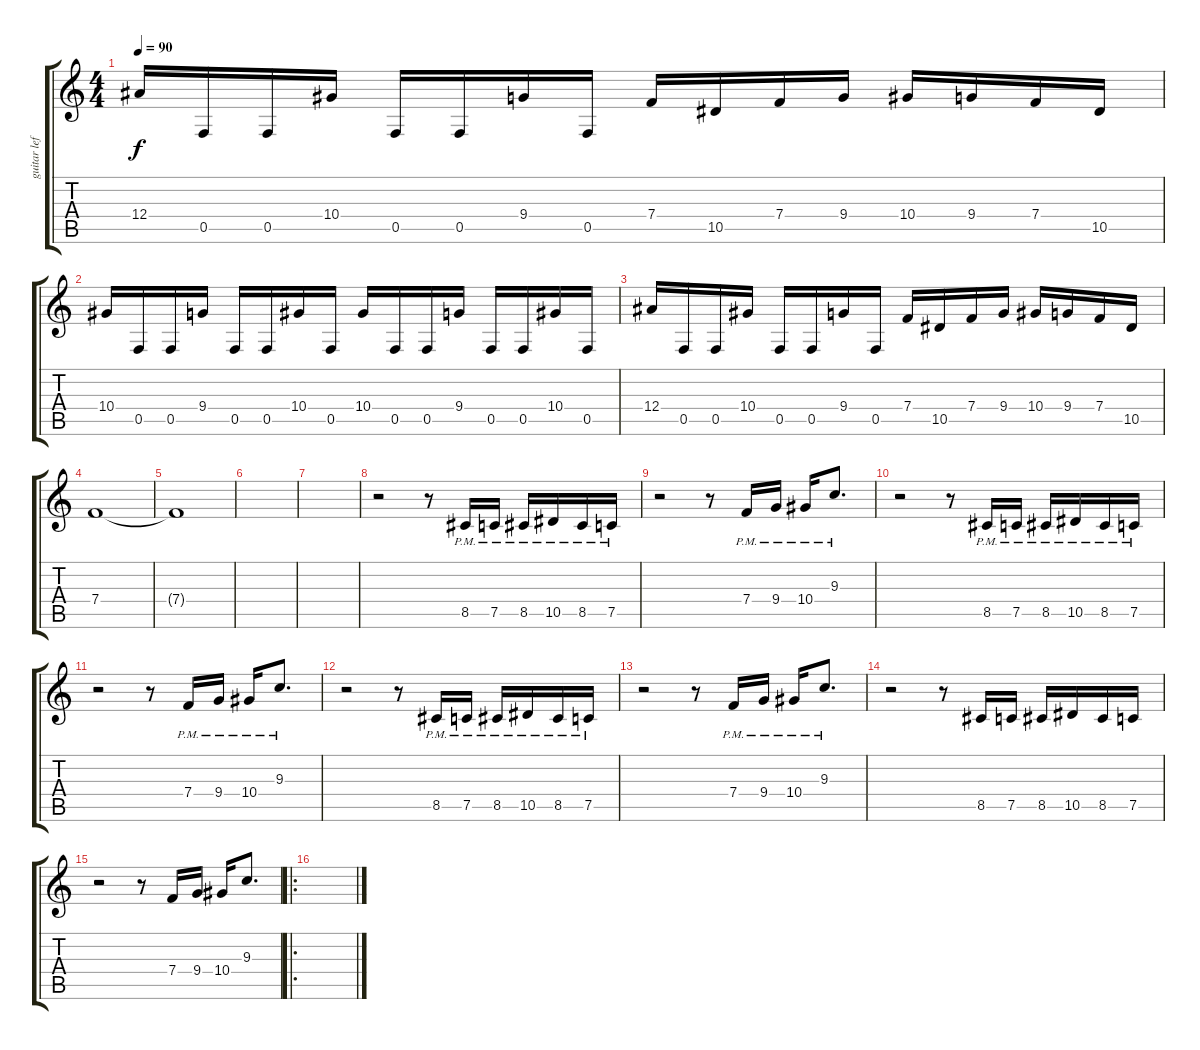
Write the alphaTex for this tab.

\track ("guitar left" "guitar lef") {instrument distortionguitar}
\staff {score tabs}
\tuning (C4 G3 Eb3 Bb2 F2 C2) {hide}
\ts (4 4)
\tempo 90
\clef g2
\ks c
12.4.16{dy f} 0.5.16 0.5.16 10.4.16 0.5.16 0.5.16 9.4.16 0.5.16 7.4.16 10.5.16 7.4.16 9.4.16 10.4.16 9.4.16 7.4.16 10.5.16 |
10.4.16 0.5.16 0.5.16 9.4.16 0.5.16 0.5.16 10.4.16 0.5.16 10.4.16 0.5.16 0.5.16 9.4.16 0.5.16 0.5.16 10.4.16 0.5.16 |
12.4.16 0.5.16 0.5.16 10.4.16 0.5.16 0.5.16 9.4.16 0.5.16 7.4.16 10.5.16 7.4.16 9.4.16 10.4.16 9.4.16 7.4.16 10.5.16 |
7.4.1{volume 0} |
7.4{t}.1 |
|
|
r.2 r.8 8.5{pm}.16{volume 16} 7.5{pm}.16 8.5{pm}.16 10.5{pm}.16 8.5{pm}.16 7.5{pm}.16 |
r.2 r.8 7.4{pm}.16 9.4{pm}.16 10.4{pm}.16 9.3{pm}.8{d} |
r.2 r.8 8.5{pm}.16{volume 16} 7.5{pm}.16 8.5{pm}.16 10.5{pm}.16 8.5{pm}.16 7.5{pm}.16 |
r.2 r.8 7.4{pm}.16 9.4{pm}.16 10.4{pm}.16 9.3{pm}.8{d} |
r.2 r.8 8.5{pm}.16{volume 16} 7.5{pm}.16 8.5{pm}.16 10.5{pm}.16 8.5{pm}.16 7.5{pm}.16 |
r.2 r.8 7.4{pm}.16 9.4{pm}.16 10.4{pm}.16 9.3{pm}.8{d} |
r.2 r.8 8.5.16{volume 16} 7.5.16 8.5.16 10.5.16 8.5.16 7.5.16 |
r.2 r.8 7.4.16 9.4.16 10.4.16 9.3.8{d} |
\ro
